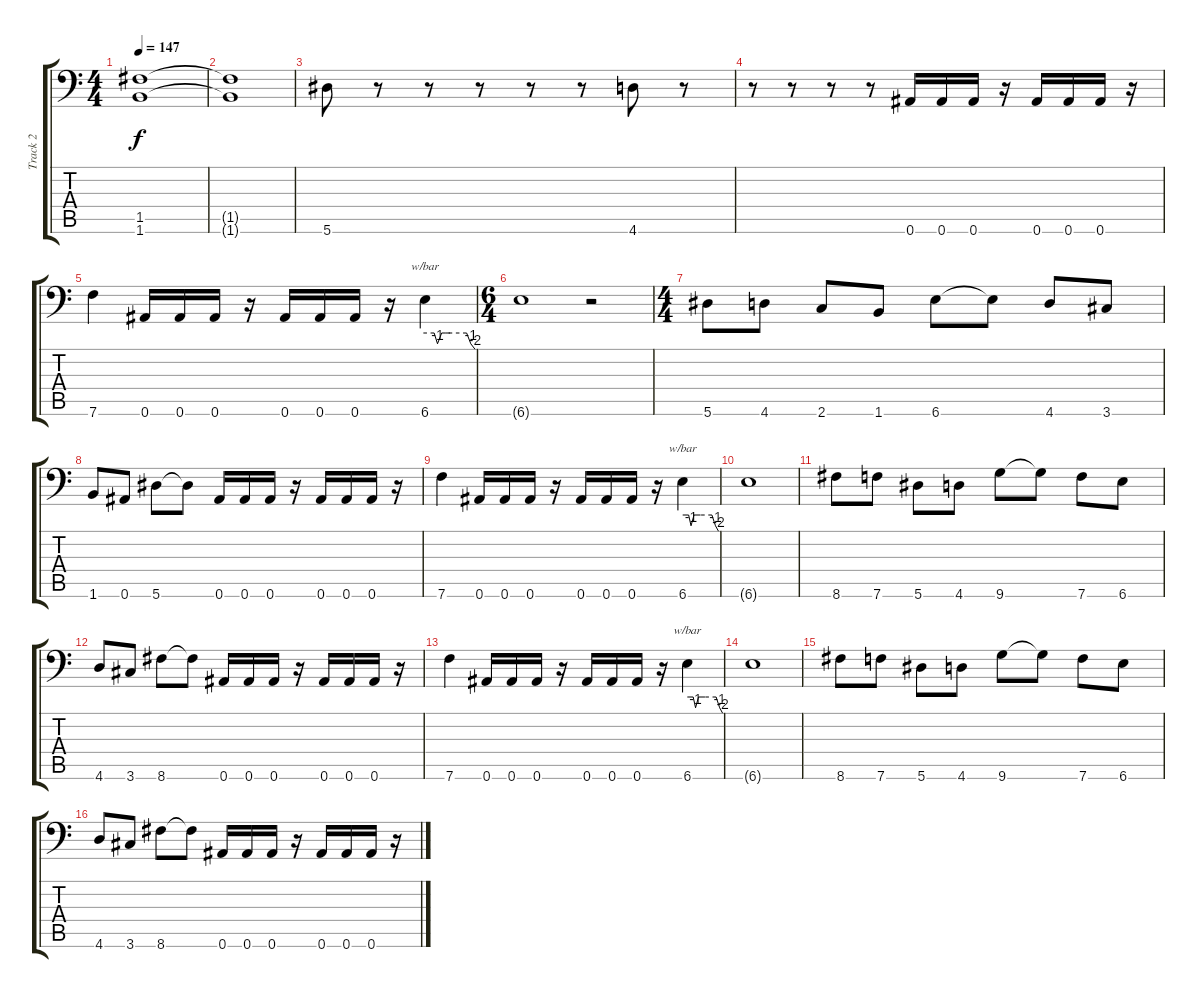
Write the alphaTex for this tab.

\track ("Track 2" "Track 2") {instrument distortionguitar bank 255}
\staff {score tabs}
\tuning (C4 G3 Eb3 Bb2 F2 Bb1) {hide}
\ts (4 4)
\tempo 147
\clef f4
\ks c
(1.5{t} 1.6{t}).1{dy f} |
(1.5{t} 1.6{t}).1 |
5.6.8 r.8 r.8 r.8 r.8 r.8 4.6.8 r.8 |
r.8 r.8 r.8 r.8 0.6.16 0.6.16 0.6.16 r.16 0.6.16 0.6.16 0.6.16 r.16 |
7.6.4 0.6.16 0.6.16 0.6.16 r.16 0.6.16 0.6.16 0.6.16 r.16 6.6.4{tbe (custom default 0 0 11 0 15 -4 20 0 25 0 30 0 50 0 55 -4 60 -8)} |
\ts (6 4)
6.6{t}.1 r.2 |
\ts (4 4)
5.6.8 4.6.8 2.6.8 1.6.8 6.6.8 6.6{t}.8 4.6.8 3.6.8 |
1.6.8 0.6.8 5.6.8 5.6{t}.8 0.6.16 0.6.16 0.6.16 r.16 0.6.16 0.6.16 0.6.16 r.16 |
7.6.4 0.6.16 0.6.16 0.6.16 r.16 0.6.16 0.6.16 0.6.16 r.16 6.6.4{tbe (custom default 0 0 10 0 14 -4 19 0 30 0 49 0 55 -4 60 -8)} |
6.6{t}.1 |
8.6.8 7.6.8 5.6.8 4.6.8 9.6.8 9.6{t}.8 7.6.8 6.6.8 |
4.6.8 3.6.8 8.6.8 8.6{t}.8 0.6.16 0.6.16 0.6.16 r.16 0.6.16 0.6.16 0.6.16 r.16 |
7.6.4 0.6.16 0.6.16 0.6.16 r.16 0.6.16 0.6.16 0.6.16 r.16 6.6.4{tbe (custom default 0 0 10 0 14 -4 19 0 30 0 49 0 55 -4 60 -8)} |
6.6{t}.1 |
8.6.8 7.6.8 5.6.8 4.6.8 9.6.8 9.6{t}.8 7.6.8 6.6.8 |
4.6.8 3.6.8 8.6.8 8.6{t}.8 0.6.16 0.6.16 0.6.16 r.16 0.6.16 0.6.16 0.6.16 r.16
